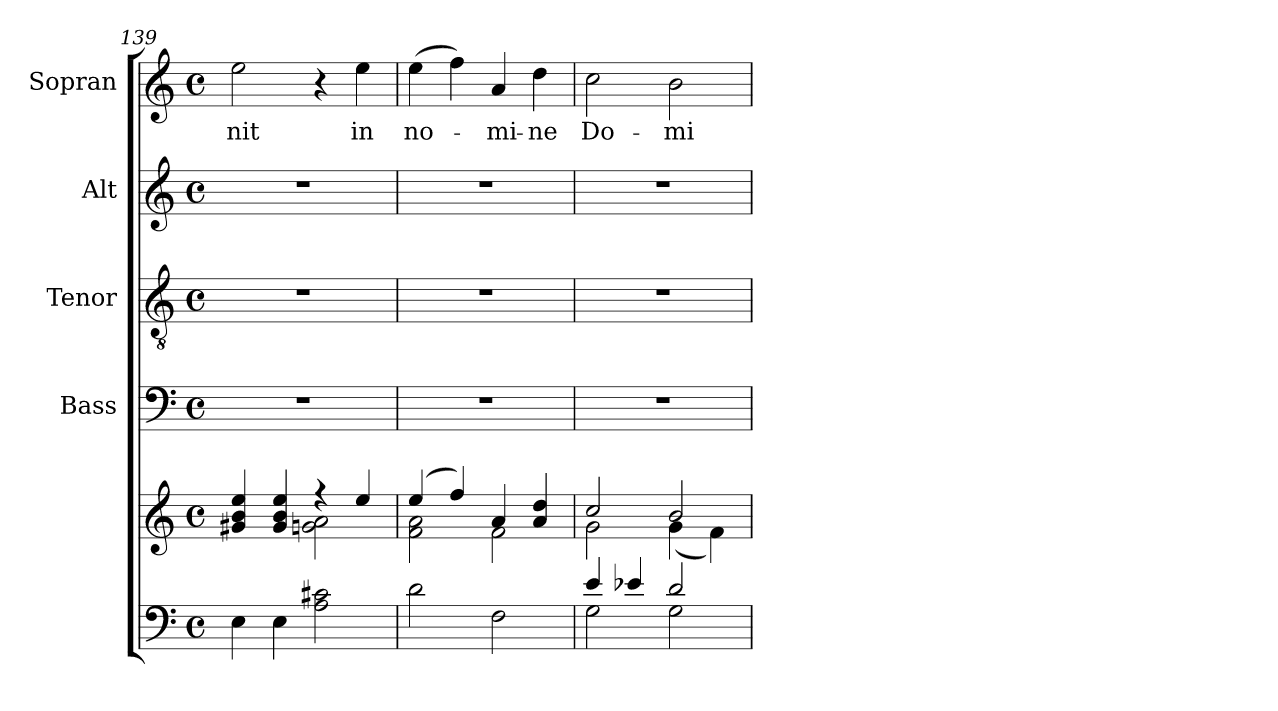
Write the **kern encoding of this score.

**kern	**kern	**kern	**kern	**kern	**kern	**text
*part5	*part5	*part4	*part3	*part2	*part1	*part1
*staff6	*staff5	*staff4	*staff3	*staff2	*staff1	*staff1
*	*	*I"Bass	*I"Tenor	*I"Alt	*I"Sopran	*
*	*	*I'B.	*I'T.	*I'A.	*I'S.	*
*clefF4	*clefG2	*clefF4	*clefGv2	*clefG2	*clefG2	*
*k[]	*k[]	*k[]	*k[]	*k[]	*k[]	*
*C:	*C:	*C:	*C:	*C:	*C:	*
*M4/4	*M4/4	*M4/4	*M4/4	*M4/4	*M4/4	*
*met(c)	*met(c)	*met(c)	*met(c)	*met(c)	*met(c)	*
=139	=139	=139	=139	=139	=139	=139
*	*^	*	*	*	*	*
!	!	!	!	!	!	!	!LO:LY:b
4E\	4g#X/ 4b/ 4ee/	2ryy	1r	1r	1r	2ee\	-nit
4E\	4g#/ 4b/ 4ee/	.	.	.	.	.	.
2A\ 2c#X\	4rff	2g\ 2a\	.	.	.	4r	.
!	!	!	!	!	!	!	!LO:LY:b
.	4ee/	.	.	.	.	4ee\	in
=140	=140	=140	=140	=140	=140	=140	=140
!	!	!	!	!	!	!	!LO:LY:b
2d\	(4ee/	2f\ 2a\	1r	1r	1r	(>4ee\	no-
.	4ff/)	.	.	.	.	4ff\)	.
!	!	!	!	!	!	!	!LO:LY:b
2F\	4a/	2f\	.	.	.	4a/	-mi-
!	!	!	!	!	!	!	!LO:LY:b
.	4a/ 4dd/	.	.	.	.	4dd\	-ne
!!LO:LB:g=z
=141	=141	=141	=141	=141	=141	=141	=141
*^	*	*	*	*	*	*	*
!	!	!	!	!	!	!	!	!LO:LY:b
4e/	2G\	2cc/	2g\	1r	1r	1r	2cc\	Do-
4e-X/	.	.	.	.	.	.	.	.
!	!	!	!	!	!	!	!	!LO:LY:b
2d/	2G\	2b/	(<4g\	.	.	.	2b\	-mi-
.	.	.	4f\)	.	.	.	.	.
*v	*v	*	*	*	*	*	*	*
*	*v	*v	*	*	*	*	*
=	=	=	=	=	=	=
*-	*-	*-	*-	*-	*-	*-
